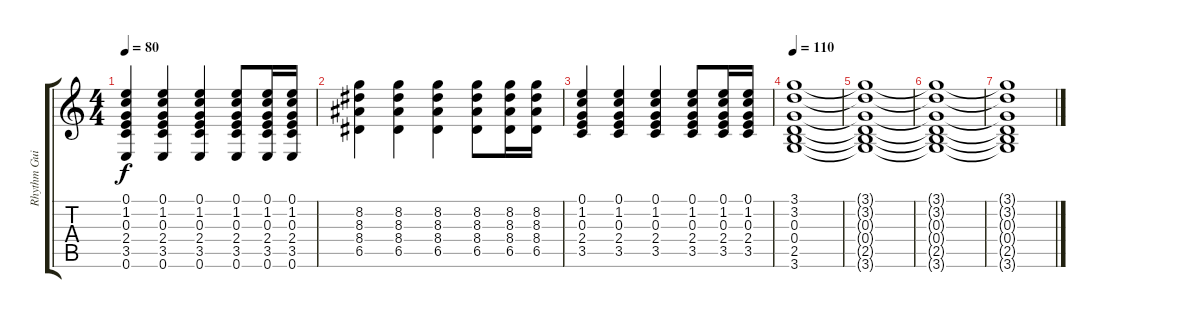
\track ("Rhythm Guitar 1" "Rhythm Gui") {instrument overdrivenguitar}
\staff {score tabs}
\tuning (E4 B3 G3 D3 A2 E2) {hide}
\ts (4 4)
\tempo 80
\clef g2
\ks c
(0.1 1.2 0.3 2.4 3.5 0.6).4{dy f} (0.1 1.2 0.3 2.4 3.5 0.6).4 (0.1 1.2 0.3 2.4 3.5 0.6).4 (0.1 1.2 0.3 2.4 3.5 0.6).8 (0.1 1.2 0.3 2.4 3.5 0.6).16 (0.1 1.2 0.3 2.4 3.5 0.6).16 |
(8.2 8.3 8.4 6.5).4 (8.2 8.3 8.4 6.5).4 (8.2 8.3 8.4 6.5).4 (8.2 8.3 8.4 6.5).8 (8.2 8.3 8.4 6.5).16 (8.2 8.3 8.4 6.5).16 |
(0.1 1.2 0.3 2.4 3.5).4 (0.1 1.2 0.3 2.4 3.5).4 (0.1 1.2 0.3 2.4 3.5).4 (0.1 1.2 0.3 2.4 3.5).8 (0.1 1.2 0.3 2.4 3.5).16 (0.1 1.2 0.3 2.4 3.5).16 |
\tempo 110
(3.1 3.2 0.3 0.4 2.5 3.6).1{volume 0} |
(3.1{t} 3.2{t} 0.3{t} 0.4{t} 2.5{t} 3.6{t}).1 |
(3.1{t} 3.2{t} 0.3{t} 0.4{t} 2.5{t} 3.6{t}).1 |
(3.1{t} 3.2{t} 0.3{t} 0.4{t} 2.5{t} 3.6{t}).1
